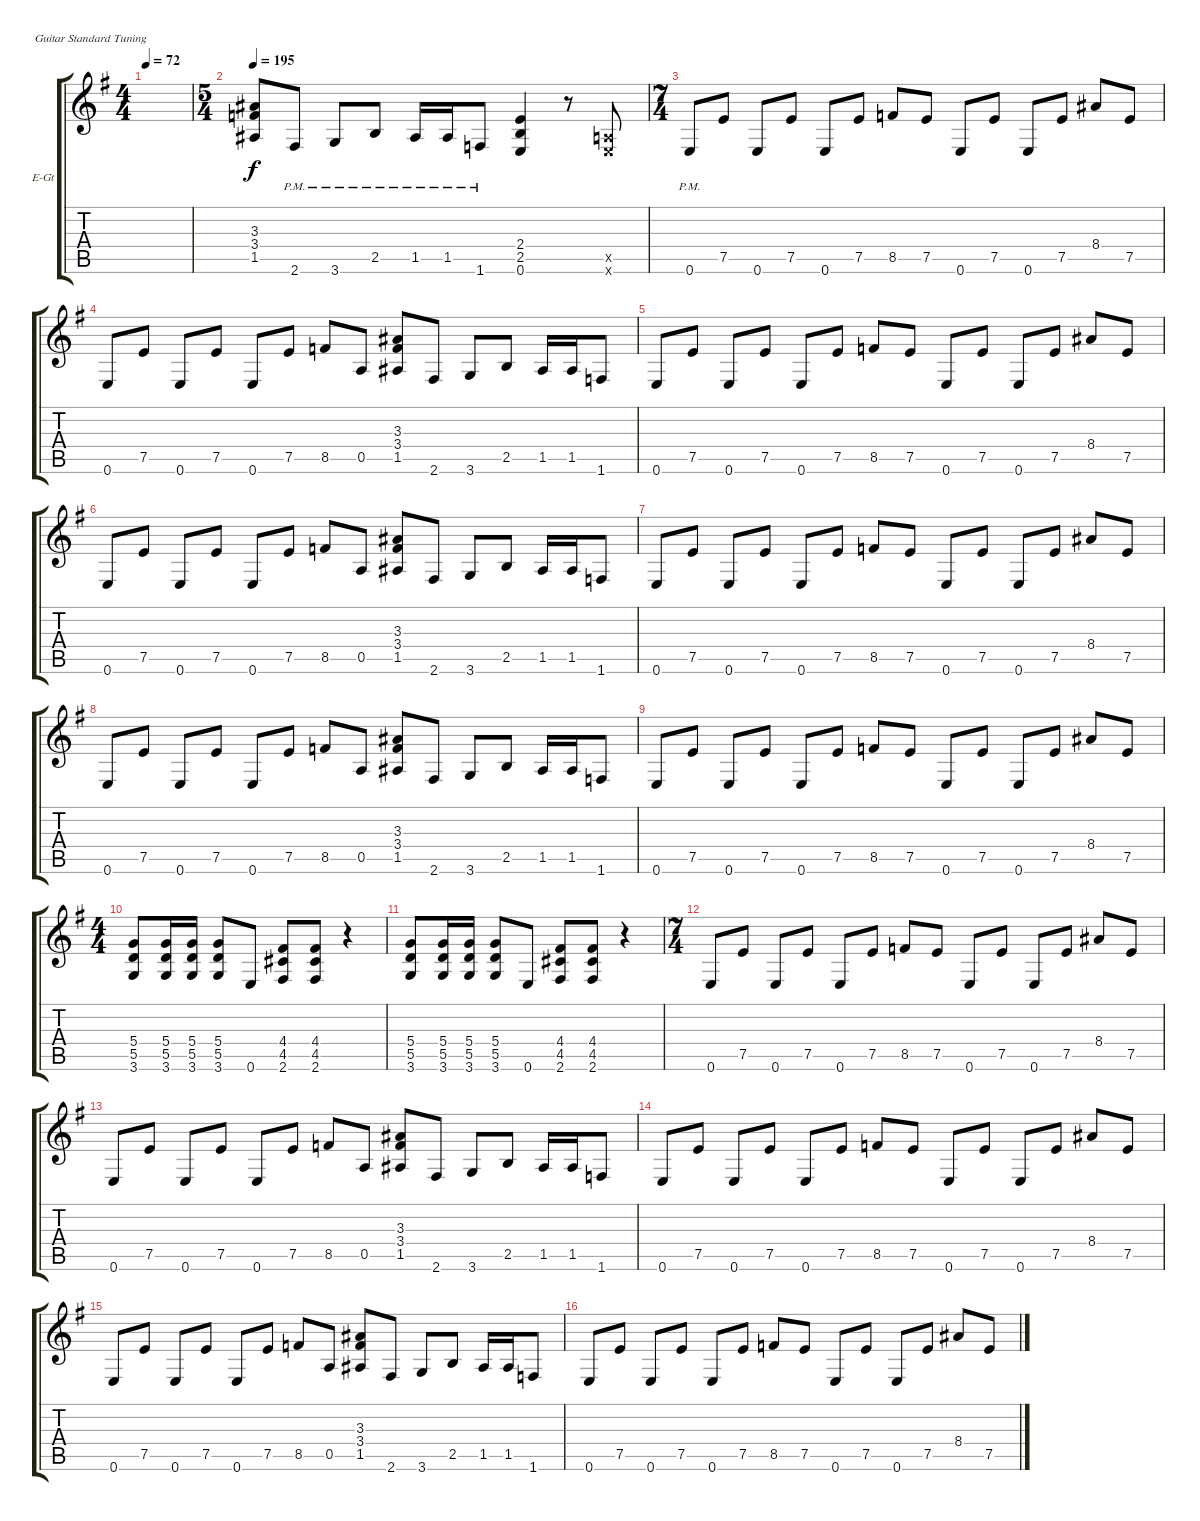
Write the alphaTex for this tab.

\defaultSystemsLayout 4
\bracketExtendMode groupsimilarinstruments
\firstSystemTrackNameOrientation horizontal
\otherSystemsTrackNameOrientation horizontal
\track ("James" "E-Gt") {instrument distortionguitar}
\staff {score tabs}
\tuning (E4 B3 G3 D3 A2 E2)
\ts (4 4)
\tempo 72
\clef g2
\scale
0.333333
\ks g
|
\ts (5 4)
\tempo 195
\scale
0.333333 (3.3 3.4 1.5).8 2.6{pm}.8 3.6{pm}.8 2.5{pm}.8 1.5{pm}.16 1.5{pm}.16 1.6{pm}.8 (2.4 2.5 0.6).4 r.8 (0.5{x} 0.6{x}).8 |
\ts (7 4)
\scale
0.333333 0.6{pm}.8 7.5.8 0.6.8 7.5.8 0.6.8 7.5.8 8.5.8 7.5.8 0.6.8 7.5.8 0.6.8 7.5.8 8.4.8 7.5.8 |
\scale
0.333333 0.6.8 7.5.8 0.6.8 7.5.8 0.6.8 7.5.8 8.5.8 0.5.8 (3.3 3.4 1.5).8 2.6.8 3.6.8 2.5.8 1.5.16 1.5.16 1.6.8 |
\scale
0.333333 0.6.8 7.5.8 0.6.8 7.5.8 0.6.8 7.5.8 8.5.8 7.5.8 0.6.8 7.5.8 0.6.8 7.5.8 8.4.8 7.5.8 |
\scale
0.333333 0.6.8 7.5.8 0.6.8 7.5.8 0.6.8 7.5.8 8.5.8 0.5.8 (3.3 3.4 1.5).8 2.6.8 3.6.8 2.5.8 1.5.16 1.5.16 1.6.8 |
\scale
0.333333 0.6.8 7.5.8 0.6.8 7.5.8 0.6.8 7.5.8 8.5.8 7.5.8 0.6.8 7.5.8 0.6.8 7.5.8 8.4.8 7.5.8 |
\scale
0.333333 0.6.8 7.5.8 0.6.8 7.5.8 0.6.8 7.5.8 8.5.8 0.5.8 (3.3 3.4 1.5).8 2.6.8 3.6.8 2.5.8 1.5.16 1.5.16 1.6.8 |
\scale
0.333333 0.6.8 7.5.8 0.6.8 7.5.8 0.6.8 7.5.8 8.5.8 7.5.8 0.6.8 7.5.8 0.6.8 7.5.8 8.4.8 7.5.8 |
\ts (4 4)
\scale
0.333333 (5.4 5.5 3.6).8 (5.4 5.5 3.6).16 (5.4 5.5 3.6).16 (5.4 5.5 3.6).8 0.6.8 (4.4 4.5 2.6).8 (4.4 4.5 2.6).8 r.4 |
\scale
0.333333 (5.4 5.5 3.6).8 (5.4 5.5 3.6).16 (5.4 5.5 3.6).16 (5.4 5.5 3.6).8 0.6.8 (4.4 4.5 2.6).8 (4.4 4.5 2.6).8 r.4 |
\ts (7 4)
\scale
0.333333 0.6.8 7.5.8 0.6.8 7.5.8 0.6.8 7.5.8 8.5.8 7.5.8 0.6.8 7.5.8 0.6.8 7.5.8 8.4.8 7.5.8 |
\scale
0.333333 0.6.8 7.5.8 0.6.8 7.5.8 0.6.8 7.5.8 8.5.8 0.5.8 (3.3 3.4 1.5).8 2.6.8 3.6.8 2.5.8 1.5.16 1.5.16 1.6.8 |
\scale
0.333333 0.6.8 7.5.8 0.6.8 7.5.8 0.6.8 7.5.8 8.5.8 7.5.8 0.6.8 7.5.8 0.6.8 7.5.8 8.4.8 7.5.8 |
\scale
0.333333 0.6.8 7.5.8 0.6.8 7.5.8 0.6.8 7.5.8 8.5.8 0.5.8 (3.3 3.4 1.5).8 2.6.8 3.6.8 2.5.8 1.5.16 1.5.16 1.6.8 |
\scale
0.333333 0.6.8 7.5.8 0.6.8 7.5.8 0.6.8 7.5.8 8.5.8 7.5.8 0.6.8 7.5.8 0.6.8 7.5.8 8.4.8 7.5.8
